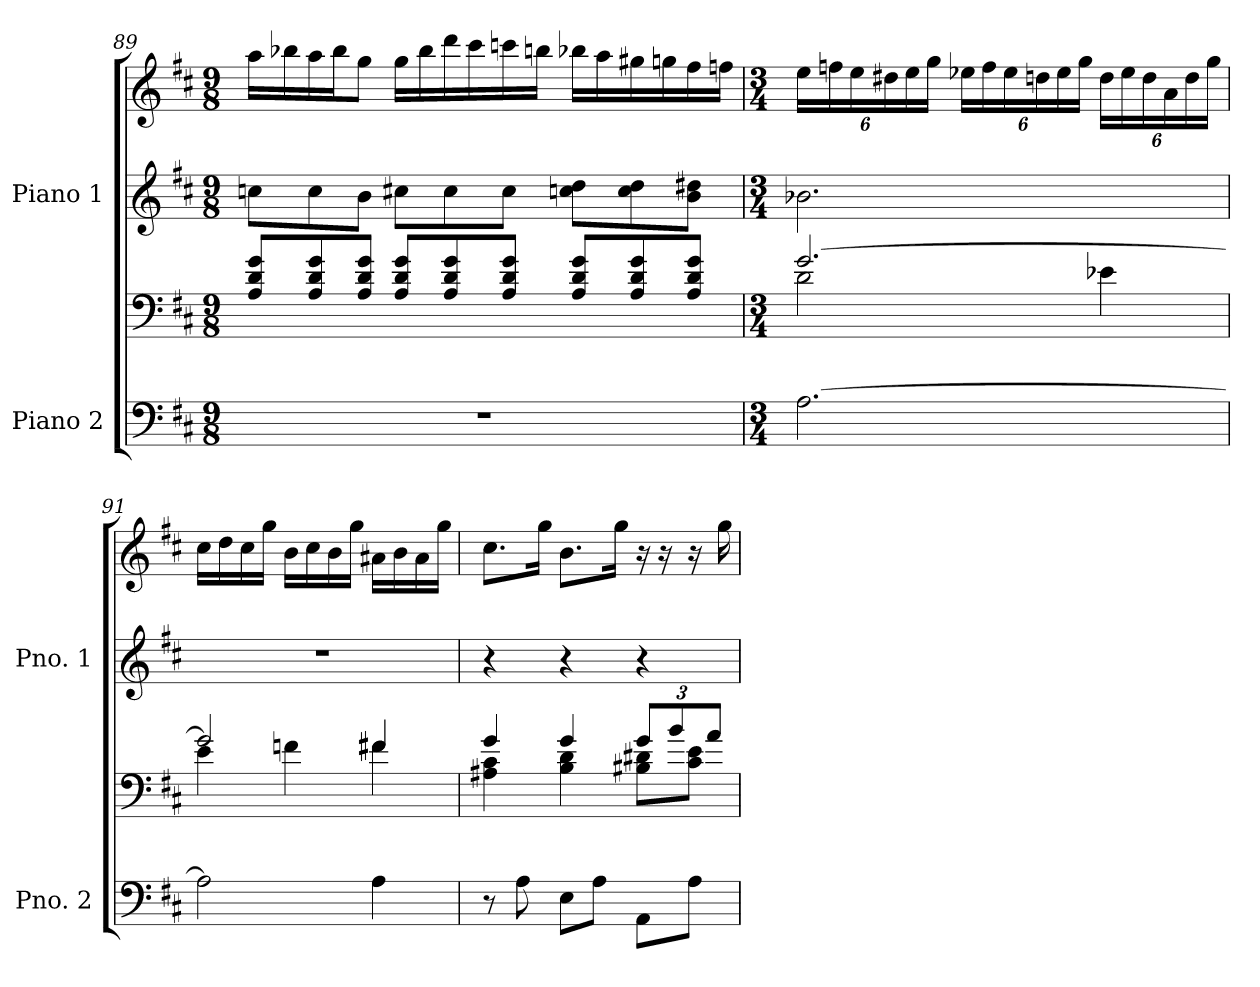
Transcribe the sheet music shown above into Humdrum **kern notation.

**kern	**kern	**kern	**kern
*part2	*part2	*part1	*part1
*staff4	*staff3	*staff2	*staff1
*I"Piano 2	*	*I"Piano 1	*
*I'Pno. 2	*	*I'Pno. 1	*
!!LO:PB:g=z
*clefF4	*clefF4	*clefG2	*clefG2
*k[f#c#]	*k[f#c#]	*k[f#c#]	*k[f#c#]
*M9/8	*M9/8	*M9/8	*M9/8
=89	=89	=89	=89
8%9r	8A/ 8d/ 8g/L	8ccn\L	16aa\LL
.	.	.	16bb-X\
.	8A/ 8d/ 8g/	8cc\	16aa\
.	.	.	16bb-\J
.	8A/ 8d/ 8g/J	8b\J	8gg\J
.	8A/ 8d/ 8g/L	8cc#X\L	16gg\LL
.	.	.	16bb-\
.	8A/ 8d/ 8g/	8cc#\	16ddd\
.	.	.	16ccc#\
.	8A/ 8d/ 8g/J	8cc#\J	16cccn\
.	.	.	16bbn\JJ
.	8A/ 8d/ 8g/L	8ccn\ 8dd\L	16bb-X\LL
.	.	.	16aa\
.	8A/ 8d/ 8g/	8cc\ 8dd\	16gg#X\
.	.	.	16ggn\
.	8A/ 8d/ 8g/J	8b\ 8dd#X\J	16ff#\
.	.	.	16ffn\JJ
!!LO:LB:g=z
=90	=90	=90	=90
*M3/4	*M3/4	*M3/4	*M3/4
*	*^	*	*
*	*	*	*	*Xbrackettup
[2.A\	[2.g/	2d\	2.b-X\	24ee\LL
.	.	.	.	24ffn\
.	.	.	.	24ee\
.	.	.	.	24dd#X\
.	.	.	.	24ee\
.	.	.	.	24gg\JJ
.	.	.	.	24ee-X\LL
.	.	.	.	24ff\
.	.	.	.	24ee-\
.	.	.	.	24ddn\
.	.	.	.	24ee-\
.	.	.	.	24gg\JJ
.	.	4e-X\	.	24dd\LL
.	.	.	.	24ee-\
.	.	.	.	24dd\
.	.	.	.	24a\
.	.	.	.	24dd\
.	.	.	.	24gg\JJ
=91	=91	=91	=91	=91
2A\]	2g/]	4e\	2.r	16cc#\LL
.	.	.	.	16dd\
.	.	.	.	16cc#\
.	.	.	.	16gg\JJ
.	.	4fn\	.	16b\LL
.	.	.	.	16cc#\
.	.	.	.	16b\
.	.	.	.	16gg\JJ
4A\	4f#X/	4f#\	.	16a#X\LL
.	.	.	.	16b\
.	.	.	.	16a#\
.	.	.	.	16gg\JJ
!!LO:LB:g=z
=92	=92	=92	=92	=92
8r	4g/	4A#X\ 4c#\	4r	8.cc#\L
8A\	.	.	.	.
.	.	.	.	16gg\Jk
8E\L	4g/	4B\ 4d\	4r	8.b\L
8A\J	.	.	.	.
.	.	.	.	16gg\Jk
*	*Xbrackettup	*	*	*
8AA\L	12g/L	8B#X\ 8d#X\L	4r	16r
.	.	.	.	16r
.	12b/	.	.	.
8A\J	.	8c#\ 8e\J	.	16r
.	12a/J	.	.	.
.	.	.	.	16gg\
*	*v	*v	*	*
=	=	=	=
*-	*-	*-	*-
